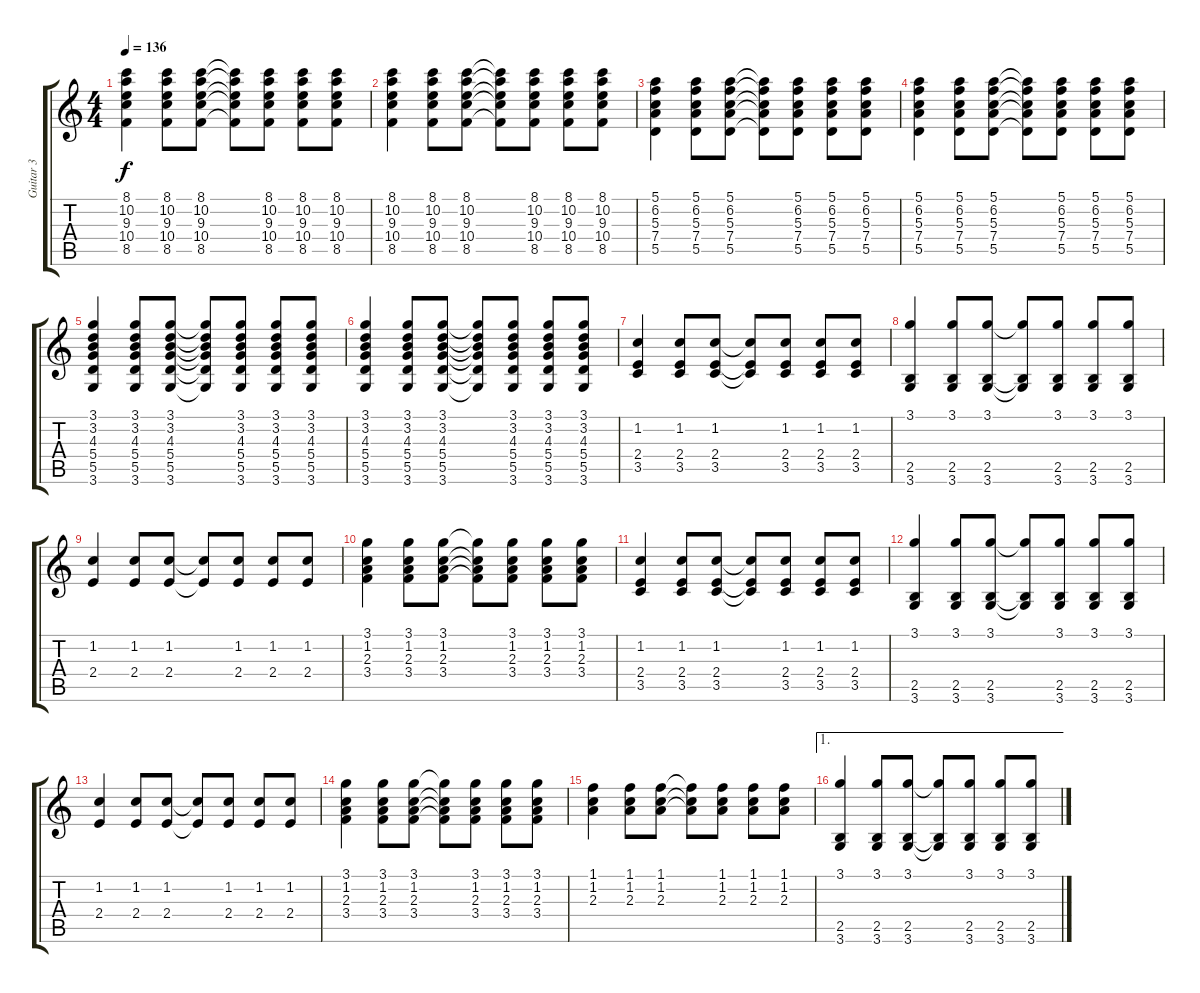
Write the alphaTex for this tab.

\track ("Guitar 3" "Guitar 3") {instrument acousticguitarsteel}
\staff {score tabs}
\tuning (E4 B3 G3 D3 A2 E2) {hide}
\ts (4 4)
\tempo 136
\clef g2
\ks c
(8.1 10.2 9.3 10.4 8.5).4{dy f} (8.1 10.2 9.3 10.4 8.5).8 (8.1 10.2 9.3 10.4 8.5).8 (8.1{t} 10.2{t} 9.3{t} 10.4{t} 8.5{t}).8 (8.1 10.2 9.3 10.4 8.5).8 (8.1 10.2 9.3 10.4 8.5).8 (8.1 10.2 9.3 10.4 8.5).8 |
(8.1 10.2 9.3 10.4 8.5).4 (8.1 10.2 9.3 10.4 8.5).8 (8.1 10.2 9.3 10.4 8.5).8 (8.1{t} 10.2{t} 9.3{t} 10.4{t} 8.5{t}).8 (8.1 10.2 9.3 10.4 8.5).8 (8.1 10.2 9.3 10.4 8.5).8 (8.1 10.2 9.3 10.4 8.5).8 |
(5.1 6.2 5.3 7.4 5.5).4 (5.1 6.2 5.3 7.4 5.5).8 (5.1 6.2 5.3 7.4 5.5).8 (5.1{t} 6.2{t} 5.3{t} 7.4{t} 5.5{t}).8 (5.1 6.2 5.3 7.4 5.5).8 (5.1 6.2 5.3 7.4 5.5).8 (5.1 6.2 5.3 7.4 5.5).8 |
(5.1 6.2 5.3 7.4 5.5).4 (5.1 6.2 5.3 7.4 5.5).8 (5.1 6.2 5.3 7.4 5.5).8 (5.1{t} 6.2{t} 5.3{t} 7.4{t} 5.5{t}).8 (5.1 6.2 5.3 7.4 5.5).8 (5.1 6.2 5.3 7.4 5.5).8 (5.1 6.2 5.3 7.4 5.5).8 |
(3.1 3.2 4.3 5.4 5.5 3.6).4 (3.1 3.2 4.3 5.4 5.5 3.6).8 (3.1 3.2 4.3 5.4 5.5 3.6).8 (3.1{t} 3.2{t} 4.3{t} 5.4{t} 5.5{t} 3.6{t}).8 (3.1 3.2 4.3 5.4 5.5 3.6).8 (3.1 3.2 4.3 5.4 5.5 3.6).8 (3.1 3.2 4.3 5.4 5.5 3.6).8 |
(3.1 3.2 4.3 5.4 5.5 3.6).4 (3.1 3.2 4.3 5.4 5.5 3.6).8 (3.1 3.2 4.3 5.4 5.5 3.6).8 (3.1{t} 3.2{t} 4.3{t} 5.4{t} 5.5{t} 3.6{t}).8 (3.1 3.2 4.3 5.4 5.5 3.6).8 (3.1 3.2 4.3 5.4 5.5 3.6).8 (3.1 3.2 4.3 5.4 5.5 3.6).8 |
(1.2 2.4 3.5).4 (1.2 2.4 3.5).8 (1.2 2.4 3.5).8 (1.2{t} 2.4{t} 3.5{t}).8 (1.2 2.4 3.5).8 (1.2 2.4 3.5).8 (1.2 2.4 3.5).8 |
(3.1 2.5 3.6).4 (3.1 2.5 3.6).8 (3.1 2.5 3.6).8 (3.1{t} 2.5{t} 3.6{t}).8 (3.1 2.5 3.6).8 (3.1 2.5 3.6).8 (3.1 2.5 3.6).8 |
(1.2 2.4).4 (1.2 2.4).8 (1.2 2.4).8 (1.2{t} 2.4{t}).8 (1.2 2.4).8 (1.2 2.4).8 (1.2 2.4).8 |
(3.1 1.2 2.3 3.4).4 (3.1 1.2 2.3 3.4).8 (3.1 1.2 2.3 3.4).8 (3.1{t} 1.2{t} 2.3{t} 3.4{t}).8 (3.1 1.2 2.3 3.4).8 (3.1 1.2 2.3 3.4).8 (3.1 1.2 2.3 3.4).8 |
(1.2 2.4 3.5).4 (1.2 2.4 3.5).8 (1.2 2.4 3.5).8 (1.2{t} 2.4{t} 3.5{t}).8 (1.2 2.4 3.5).8 (1.2 2.4 3.5).8 (1.2 2.4 3.5).8 |
(3.1 2.5 3.6).4 (3.1 2.5 3.6).8 (3.1 2.5 3.6).8 (3.1{t} 2.5{t} 3.6{t}).8 (3.1 2.5 3.6).8 (3.1 2.5 3.6).8 (3.1 2.5 3.6).8 |
(1.2 2.4).4 (1.2 2.4).8 (1.2 2.4).8 (1.2{t} 2.4{t}).8 (1.2 2.4).8 (1.2 2.4).8 (1.2 2.4).8 |
(3.1 1.2 2.3 3.4).4 (3.1 1.2 2.3 3.4).8 (3.1 1.2 2.3 3.4).8 (3.1{t} 1.2{t} 2.3{t} 3.4{t}).8 (3.1 1.2 2.3 3.4).8 (3.1 1.2 2.3 3.4).8 (3.1 1.2 2.3 3.4).8 |
(1.1 1.2 2.3).4 (1.1 1.2 2.3).8 (1.1 1.2 2.3).8 (1.1{t} 1.2{t} 2.3{t}).8 (1.1 1.2 2.3).8 (1.1 1.2 2.3).8 (1.1 1.2 2.3).8 |
\ae 1
(3.1 2.5 3.6).4 (3.1 2.5 3.6).8 (3.1 2.5 3.6).8 (3.1{t} 2.5{t} 3.6{t}).8 (3.1 2.5 3.6).8 (3.1 2.5 3.6).8 (3.1 2.5 3.6).8
